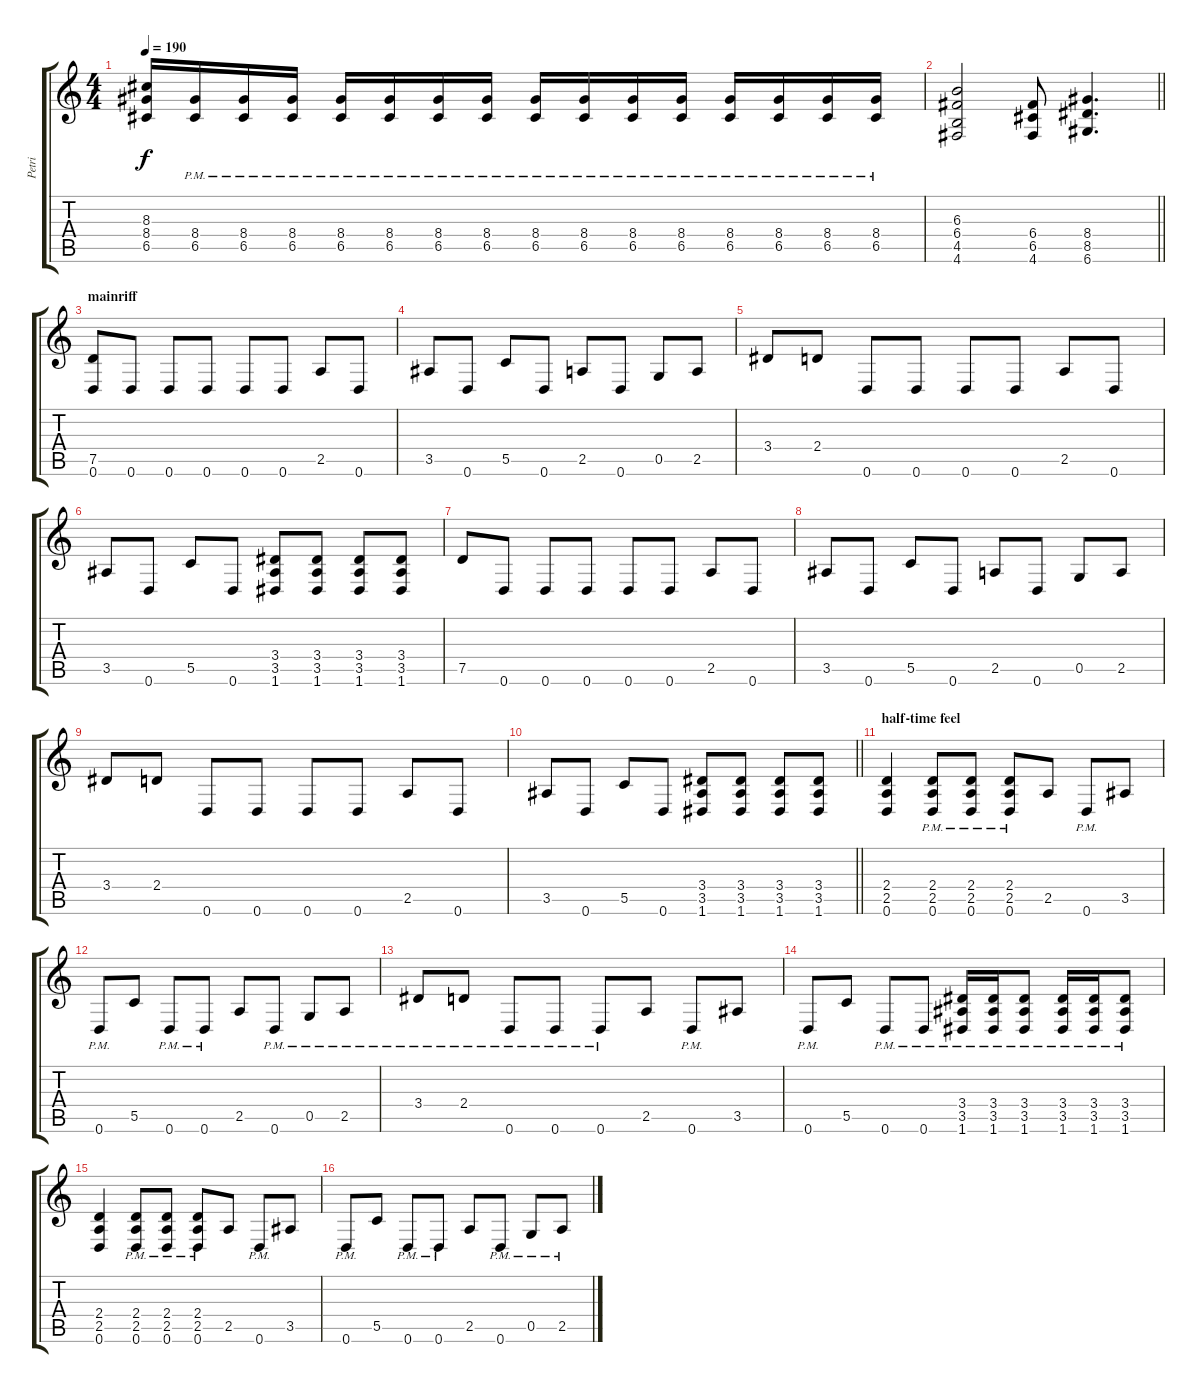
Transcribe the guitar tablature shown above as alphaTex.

\track ("Petri" "Petri") {instrument distortionguitar}
\staff {score tabs}
\tuning (D4 A3 F3 C3 G2 D2) {hide}
\ts (4 4)
\tempo 190
\clef g2
\ks c
(8.3 8.4 6.5).16{dy f} (8.4{pm} 6.5{pm}).16 (8.4{pm} 6.5{pm}).16 (8.4{pm} 6.5{pm}).16 (8.4{pm} 6.5{pm}).16 (8.4{pm} 6.5{pm}).16 (8.4{pm} 6.5{pm}).16 (8.4{pm} 6.5{pm}).16 (8.4{pm} 6.5{pm}).16 (8.4{pm} 6.5{pm}).16 (8.4{pm} 6.5{pm}).16 (8.4{pm} 6.5{pm}).16 (8.4{pm} 6.5{pm}).16 (8.4{pm} 6.5{pm}).16 (8.4{pm} 6.5{pm}).16 (8.4{pm} 6.5{pm}).16 |
\barLineRight lightlight
(6.3 6.4 4.5 4.6).2 (6.4 6.5 4.6).8 (8.4 8.5 6.6).4{d} |
\section ("" "mainriff")
(7.5 0.6).8 0.6.8 0.6.8 0.6.8 0.6.8 0.6.8 2.5.8 0.6.8 |
3.5.8 0.6.8 5.5.8 0.6.8 2.5.8 0.6.8 0.5.8 2.5.8 |
3.4.8 2.4.8 0.6.8 0.6.8 0.6.8 0.6.8 2.5.8 0.6.8 |
3.5.8 0.6.8 5.5.8 0.6.8 (3.4 3.5 1.6).8 (3.4 3.5 1.6).8 (3.4 3.5 1.6).8 (3.4 3.5 1.6).8 |
7.5.8 0.6.8 0.6.8 0.6.8 0.6.8 0.6.8 2.5.8 0.6.8 |
3.5.8 0.6.8 5.5.8 0.6.8 2.5.8 0.6.8 0.5.8 2.5.8 |
3.4.8 2.4.8 0.6.8 0.6.8 0.6.8 0.6.8 2.5.8 0.6.8 |
\barLineRight lightlight
3.5.8 0.6.8 5.5.8 0.6.8 (3.4 3.5 1.6).8 (3.4 3.5 1.6).8 (3.4 3.5 1.6).8 (3.4 3.5 1.6).8 |
\section ("" "half-time feel")
(2.4 2.5 0.6).4 (2.4{pm} 2.5{pm} 0.6{pm}).8 (2.4{pm} 2.5{pm} 0.6{pm}).8 (2.4{pm} 2.5{pm} 0.6{pm}).8 2.5.8 0.6{pm}.8 3.5.8 |
0.6{pm}.8 5.5.8 0.6{pm}.8 0.6{pm}.8 2.5.8 0.6{pm}.8 0.5{pm}.8 2.5{pm}.8 |
3.4{pm}.8 2.4{pm}.8 0.6{pm}.8 0.6{pm}.8 0.6{pm}.8 2.5.8 0.6{pm}.8 3.5.8 |
0.6{pm}.8 5.5.8 0.6{pm}.8 0.6{pm}.8 (3.4{pm} 3.5{pm} 1.6{pm}).16 (3.4{pm} 3.5{pm} 1.6{pm}).16 (3.4{pm} 3.5{pm} 1.6{pm}).8 (3.4{pm} 3.5{pm} 1.6{pm}).16 (3.4{pm} 3.5{pm} 1.6{pm}).16 (3.4{pm} 3.5{pm} 1.6{pm}).8 |
(2.4 2.5 0.6).4 (2.4{pm} 2.5{pm} 0.6{pm}).8 (2.4{pm} 2.5{pm} 0.6{pm}).8 (2.4{pm} 2.5{pm} 0.6{pm}).8 2.5.8 0.6{pm}.8 3.5.8 |
0.6{pm}.8 5.5.8 0.6{pm}.8 0.6{pm}.8 2.5.8 0.6{pm}.8 0.5{pm}.8 2.5{pm}.8
